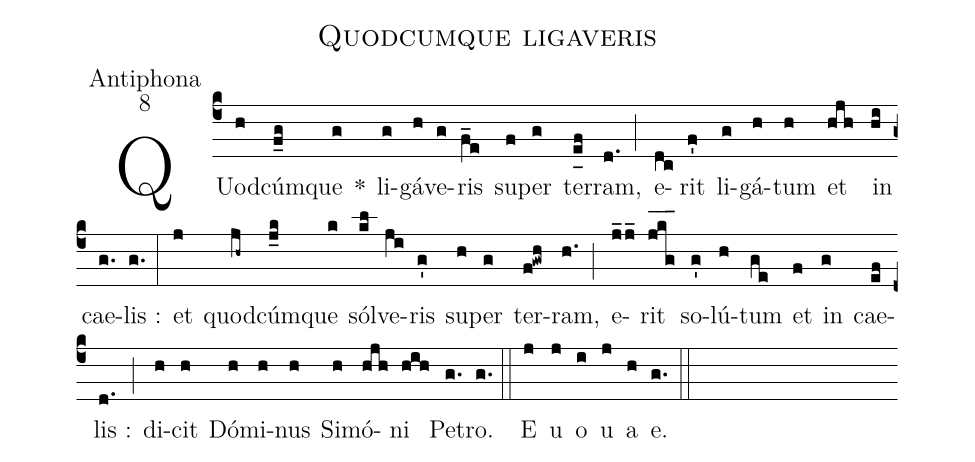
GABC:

name:Quodcumque ligaveris;
office-part:Antiphona;
mode:8;
%%
(c4) QUod(h)cúm(f_g)que(g) *() li(g)gá(h)ve(g)ris(f_e) su(f)per(g) ter(e_[uh:l]f)ram,(d.) (;) e(dc)rit(f') li(g)gá(h)tum(h) et(hjh) in(hi) cae(g.)lis :(g.) (:) et(j) quod(jh~)cúm(j_k)que(k) sól(kl)ve(ji)ris(g') su(h)per(g) ter(f!gwh)ram,(h.) (;) e(j_2j_)rit(j_[hl:1]k_[hl:1]g_[hl:1]) so(g')lú(h)tum(ge) et(f) in(g) cae(ef)lis :(d.) (;) di(h)cit(h) Dó(h)mi(h)nus(h) Si(h)mó(hjh)ni(hih) Pe(g.)tro.(g.) (::) <eu>E(j) u(j) o(i) u(j) a(h) e.</eu>(g.) (::)
